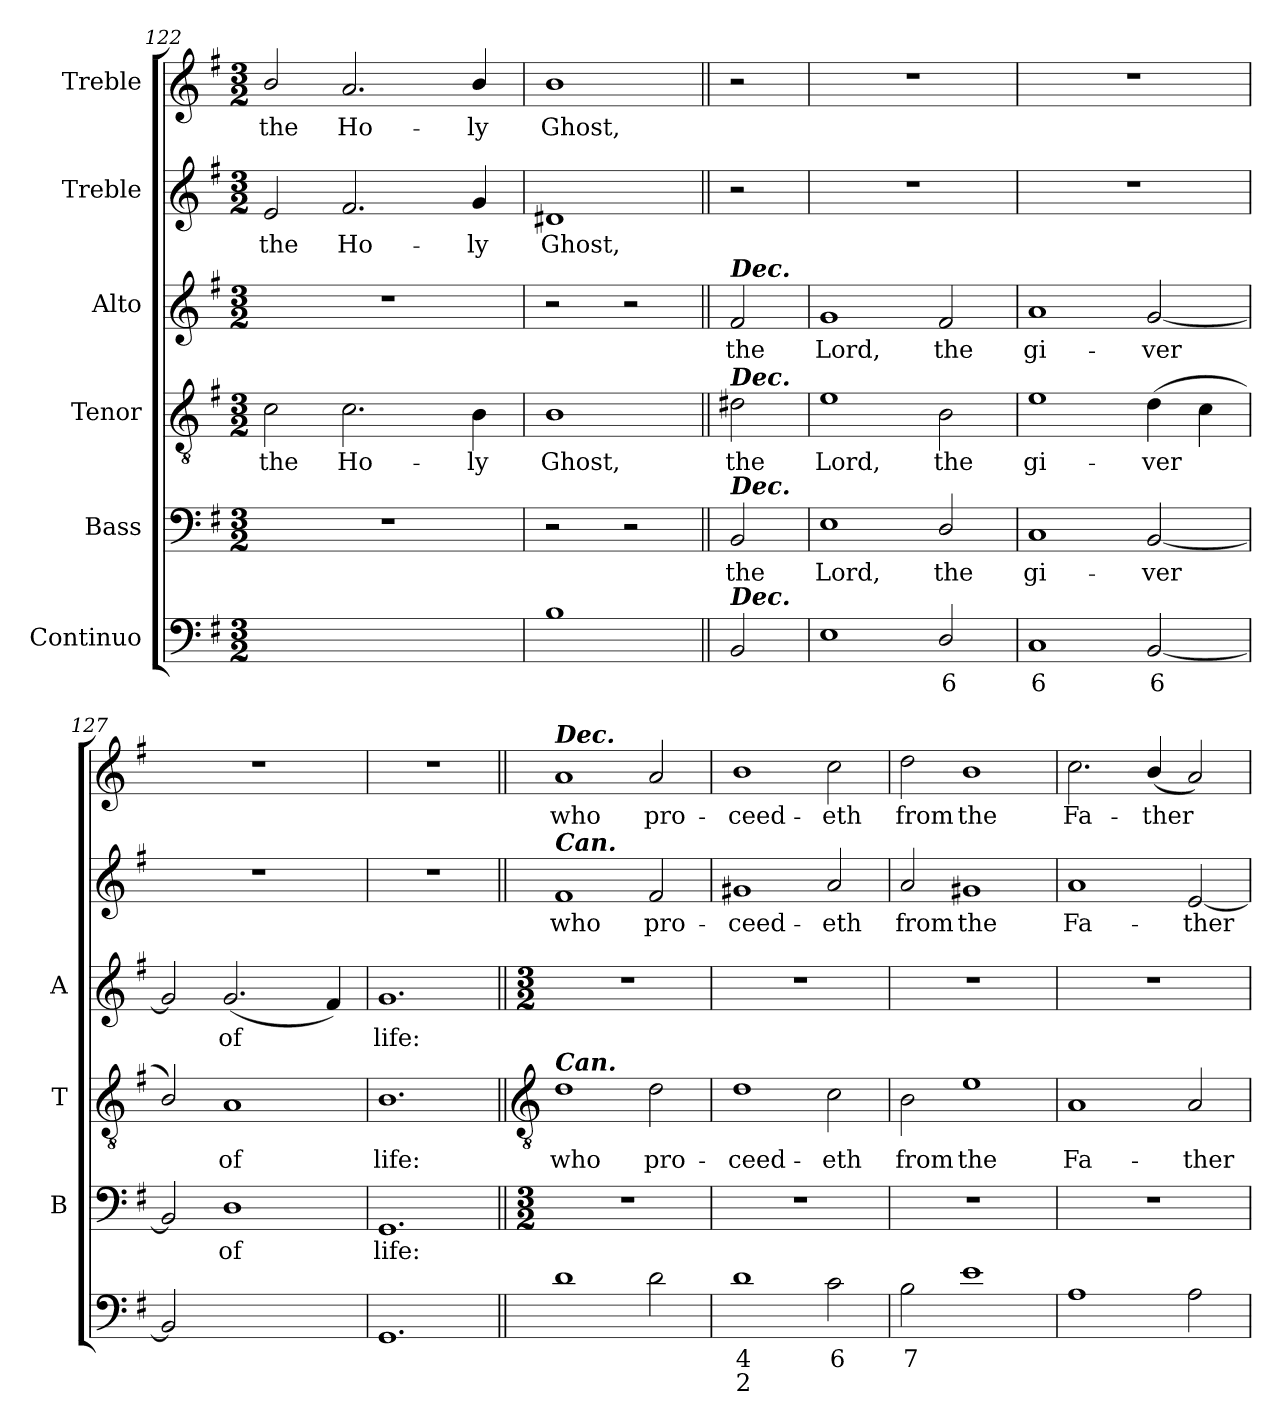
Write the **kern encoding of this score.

**kern	**text	**text	**kern	**text	**kern	**text	**kern	**text	**kern	**text	**kern	**text
*part6	*part6	*part6	*part5	*part5	*part4	*part4	*part3	*part3	*part2	*part2	*part1	*part1
*staff6	*staff6	*staff6	*staff5	*staff5	*staff4	*staff4	*staff3	*staff3	*staff2	*staff2	*staff1	*staff1
*I"Continuo	*	*	*I"Bass	*	*I"Tenor	*	*I"Alto	*	*I"Treble	*	*I"Treble	*
*	*	*	*I'B	*	*I'T	*	*I'A	*	*	*	*	*
*clefF4	*	*	*clefF4	*	*clefGv2	*	*clefG2	*	*clefG2	*	*clefG2	*
*k[f#]	*	*	*k[f#]	*	*k[f#]	*	*k[f#]	*	*k[f#]	*	*k[f#]	*
*G:	*	*	*G:	*	*G:	*	*G:	*	*G:	*	*G:	*
*M3/2	*	*	*M3/2	*	*M3/2	*	*M3/2	*	*M3/2	*	*M3/2	*
=122	=122	=122	=122	=122	=122	=122	=122	=122	=122	=122	=122	=122
!	!LO:LY:b	!LO:LY:b	!LO:N:vis=1	!	!	!LO:LY:b	!LO:N:vis=1	!	!	!LO:LY:b	!	!LO:LY:b
[2cyy	7	5	1.r	.	2c	the	1.r	.	2e	the	2b/	the
!	!LO:LY:b	!LO:LY:b	!	!	!	!LO:LY:b	!	!	!	!LO:LY:b	!	!LO:LY:b
2cyy_	6	4	.	.	2.c	Ho-	.	.	2.f#	Ho-	2.a	Ho-
!	!	!LO:LY:b	!	!	!	!	!	!	!	!	!	!
2cyy]	.	3	.	.	.	.	.	.	.	.	.	.
!	!	!	!	!	!	!LO:LY:b	!	!	!	!LO:LY:b	!	!LO:LY:b
.	.	.	.	.	4B	-ly	.	.	4g	-ly	4b/	-ly
=123	=123	=123	=123	=123	=123	=123	=123	=123	=123	=123	=123	=123
!	!	!	!	!	!	!LO:LY:b	!	!	!	!LO:LY:b	!	!LO:LY:b
1B	.	.	2r	.	1B	Ghost,	2r	.	1d#X	Ghost,	1b	Ghost,
.	.	.	2r	.	.	.	2r	.	.	.	.	.
=124||	=124||	=124||	=124||	=124||	=124||	=124||	=124||	=124||	=124||	=124||	=124||	=124||
!	!	!	!	!	!	!	!LO:TX:a:Bi:t=Dec.	!	!	!	!	!
!	!	!	!	!	!LO:TX:a:Bi:t=Dec.	!	!	!	!	!	!	!
!	!	!	!LO:TX:a:Bi:t=Dec.	!	!	!	!	!	!	!	!	!
!LO:TX:a:Bi:t=Dec.	!	!	!	!	!	!	!	!	!	!	!	!
!	!	!	!	!LO:LY:b	!	!LO:LY:b	!	!LO:LY:b	!	!	!	!
2BB	.	.	2BB	the	2d#X	the	2f#	the	2r	.	2r	.
=125	=125	=125	=125	=125	=125	=125	=125	=125	=125	=125	=125	=125
!	!	!	!	!LO:LY:b	!	!LO:LY:b	!	!LO:LY:b	!LO:N:vis=1	!	!LO:N:vis=1	!
1E	.	.	1E	Lord,	1e	Lord,	1g	Lord,	1.r	.	1.r	.
!	!LO:LY:b	!	!	!LO:LY:b	!	!LO:LY:b	!	!LO:LY:b	!	!	!	!
2D/	6	.	2D/	the	2B	the	2f#	the	.	.	.	.
=126	=126	=126	=126	=126	=126	=126	=126	=126	=126	=126	=126	=126
!	!LO:LY:b	!	!	!LO:LY:b	!	!LO:LY:b	!	!LO:LY:b	!LO:N:vis=1	!	!LO:N:vis=1	!
1C	6	.	1C	gi-	1e	gi-	1a	gi-	1.r	.	1.r	.
!	!LO:LY:b	!	!	!LO:LY:b	!	!LO:LY:b	!	!LO:LY:b	!	!	!	!
[2BB	6	.	[2BB	-ver	(>4d	-ver	[2g	-ver	.	.	.	.
.	.	.	.	.	4c	.	.	.	.	.	.	.
=127	=127	=127	=127	=127	=127	=127	=127	=127	=127	=127	=127	=127
!	!	!	!	!	!	!	!	!	!LO:N:vis=1	!	!LO:N:vis=1	!
2BB]	.	.	2BB]	.	2B/)	.	2g]	.	1.r	.	1.r	.
!	!LO:LY:b	!LO:LY:b	!	!LO:LY:b	!	!LO:LY:b	!	!LO:LY:b	!	!	!	!
[2Dyy	5	4	1D	of	1A	of	(<2.g	of	.	.	.	.
!	!	!LO:LY:b	!	!	!	!	!	!	!	!	!	!
2Dyy]	.	3	.	.	.	.	.	.	.	.	.	.
.	.	.	.	.	.	.	4f#)	.	.	.	.	.
=128	=128	=128	=128	=128	=128	=128	=128	=128	=128	=128	=128	=128
!	!	!	!	!LO:LY:b	!	!LO:LY:b	!	!LO:LY:b	!LO:N:vis=1	!	!LO:N:vis=1	!
1.GG	.	.	1.GG	life:	1.B	life:	1.g	life:	1.r	.	1.r	.
!!LO:LB:g=z
=129||	=129||	=129||	=129||	=129||	=129||	=129||	=129||	=129||	=129||	=129||	=129||	=129||
*	*	*	*	*	*clefGv2	*	*	*	*	*	*	*
*	*	*	*M3/2	*	*	*	*M3/2	*	*	*	*	*
!	!	!	!	!	!	!	!	!	!	!	!LO:TX:a:Bi:t=Dec.	!
!	!	!	!	!	!	!	!	!	!LO:TX:a:Bi:t=Can.	!	!	!
!	!	!	!	!	!LO:TX:a:Bi:t=Can.	!	!	!	!	!	!	!
!	!	!	!	!	!	!LO:LY:b	!	!	!	!LO:LY:b	!	!LO:LY:b
1d	.	.	1.r	.	1d	who	1.r	.	1f#	who	1a	who
!	!	!	!	!	!	!LO:LY:b	!	!	!	!LO:LY:b	!	!LO:LY:b
2d	.	.	.	.	2d	pro-	.	.	2f#	pro-	2a	pro-
=130	=130	=130	=130	=130	=130	=130	=130	=130	=130	=130	=130	=130
!	!LO:LY:b	!LO:LY:b	!	!	!	!LO:LY:b	!	!	!	!LO:LY:b	!	!LO:LY:b
1d	4	2	1.r	.	1d	-ceed-	1.r	.	1g#X	-ceed-	1b	-ceed-
!	!LO:LY:b	!	!	!	!	!LO:LY:b	!	!	!	!LO:LY:b	!	!LO:LY:b
2c	6	.	.	.	2c	-eth	.	.	2a	-eth	2cc	-eth
=131	=131	=131	=131	=131	=131	=131	=131	=131	=131	=131	=131	=131
!	!LO:LY:b	!	!	!	!	!LO:LY:b	!	!	!	!LO:LY:b	!	!LO:LY:b
2B	7	.	1.r	.	2B	from	1.r	.	2a	from	2dd	from
!	!	!	!	!	!	!LO:LY:b	!	!	!	!LO:LY:b	!	!LO:LY:b
1e	.	.	.	.	1e	the	.	.	1g#X	the	1b	the
=132	=132	=132	=132	=132	=132	=132	=132	=132	=132	=132	=132	=132
!	!	!	!	!	!	!LO:LY:b	!	!	!	!LO:LY:b	!	!LO:LY:b
1A	.	.	1.r	.	1A	Fa-	1.r	.	1a	Fa-	2.cc	Fa-
!	!	!	!	!	!	!	!	!	!	!	!	!LO:LY:b
.	.	.	.	.	.	.	.	.	.	.	(<4b/	-ther
!	!	!	!	!	!	!LO:LY:b	!	!	!	!LO:LY:b	!	!
2A	.	.	.	.	2A	-ther	.	.	[2e	-ther	2a)	.
=	=	=	=	=	=	=	=	=	=	=	=	=
*-	*-	*-	*-	*-	*-	*-	*-	*-	*-	*-	*-	*-
